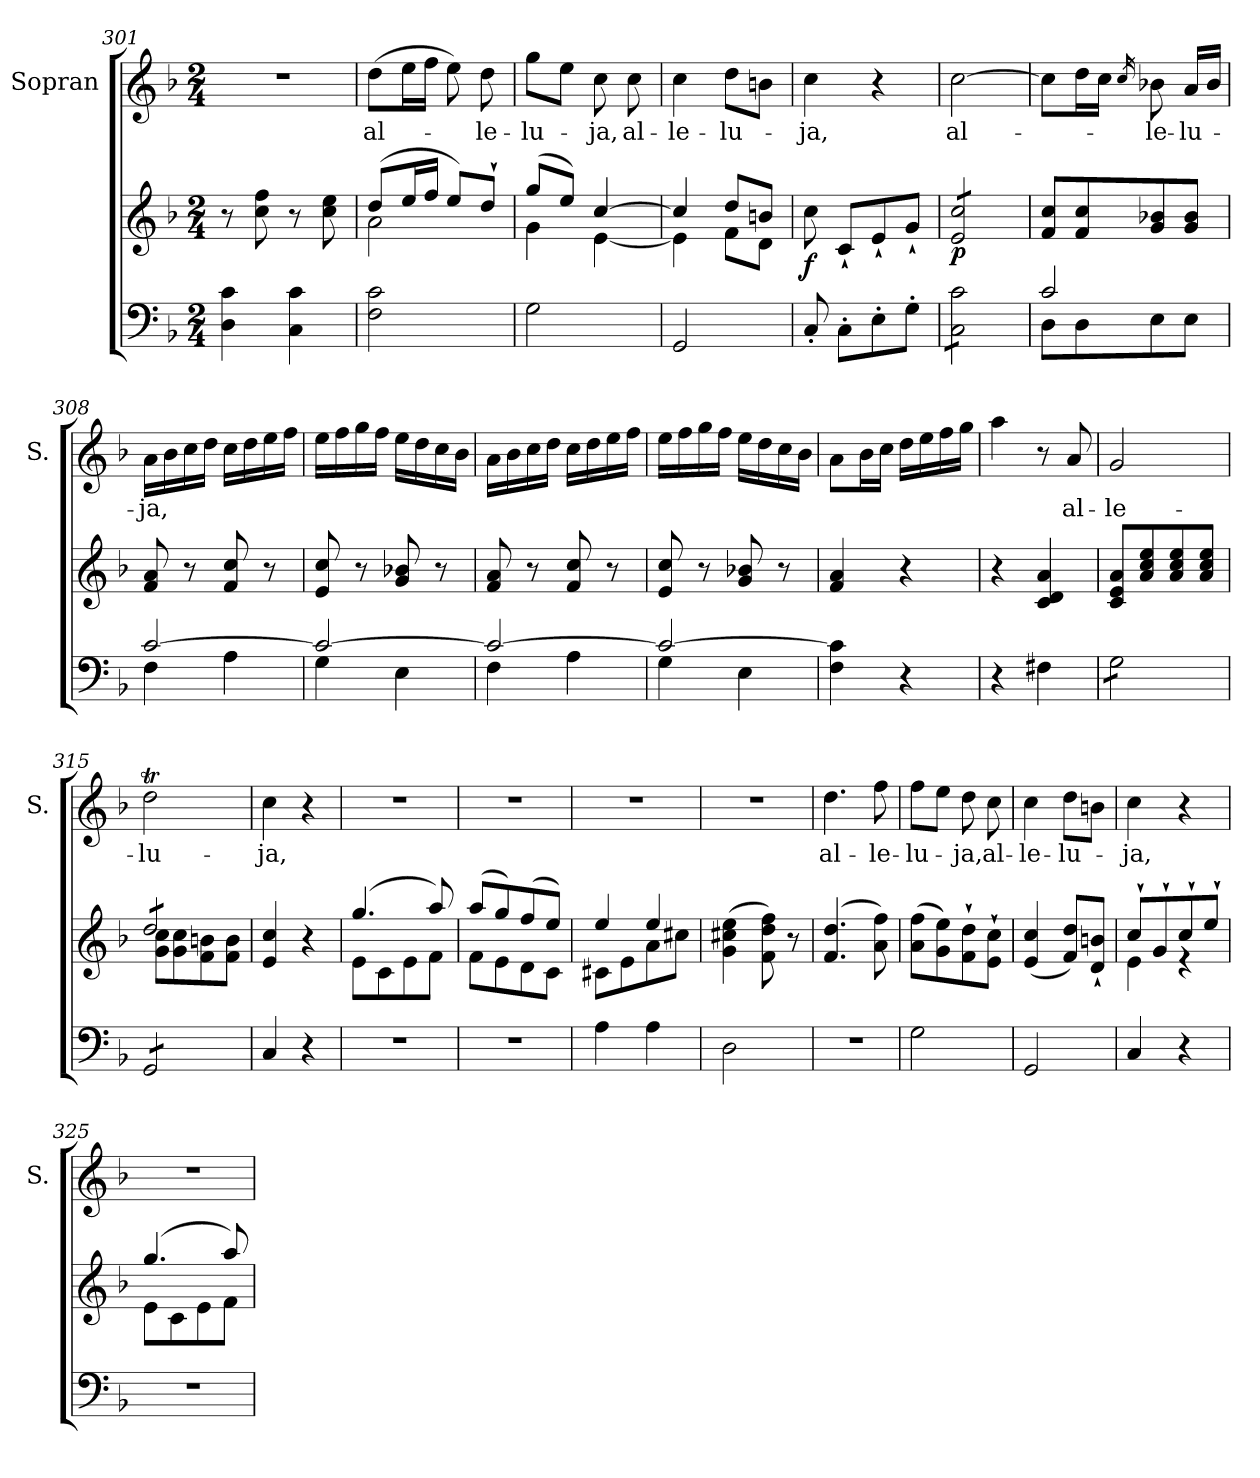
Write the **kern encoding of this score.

**kern	**kern	**dynam	**kern	**text
*part2	*part2	*part2	*part1	*part1
*staff3	*staff2	*staff2/3	*staff1	*staff1
*	*	*	*I"Sopran	*
*	*	*	*I'S.	*
*clefF4	*clefG2	*	*clefG2	*
*k[b-]	*k[b-]	*	*k[b-]	*
*F:	*F:	*	*F:	*
*M2/4	*M2/4	*	*M2/4	*
=301	=301	=301	=301	=301
4D\ 4c\	8r	.	2r	.
.	8cc\ 8ff\	.	.	.
4C\ 4c\	8r	.	.	.
.	8cc\ 8ee\	.	.	.
!!LO:LB:g=z
=302	=302	=302	=302	=302
*	*^	*	*	*
!	!	!	!	!	!LO:LY:b
2F\ 2c\	(>8dd/L	2a\	.	(>8dd\L	al-
.	16ee/L	.	.	16ee\L	.
.	16ff/JJ	.	.	16ff\JJ	.
.	8ee/L)	.	.	8ee\)	.
!	!	!	!	!	!LO:LY:b
.	8dd`</J	.	.	8dd\	-le-
=303	=303	=303	=303	=303	=303
!	!	!	!	!	!LO:LY:b
2G\	(>8gg/L	4g\	.	8gg\L	-lu-
.	8ee/J)	.	.	8ee\J	.
!	!	!	!	!	!LO:LY:b
.	[>4cc/	[<4e\	.	8cc\	-ja,
!	!	!	!	!	!LO:LY:b
.	.	.	.	8cc\	al-
=304	=304	=304	=304	=304	=304
!	!	!	!	!	!LO:LY:b
2GG/	4cc/]	4e\]	.	4cc\	-le-
!	!	!	!	!	!LO:LY:b
.	8dd/L	8f\L	.	8dd\L	-lu-
.	8bn/J	8d\J	.	8bn\J	.
=305	=305	=305	=305	=305	=305
!	!	!	!LO:DY:b	!	!LO:LY:b
*	*v	*v	*	*	*
8C'</	8cc\	f	4cc\	-ja,
8C'>\L	8c`</L	.	.	.
8E'>\	8e`</	.	4r	.
8G'>\J	8g`</J	.	.	.
=306	=306	=306	=306	=306
!	!	!LO:DY:b	!	!LO:LY:b
*tremolo	*	*	*	*
*	*tremolo	*	*	*
8C\ 8c\L	8e/ 8cc/L	p	[2cc\	al-
8C\ 8c\	8e/ 8cc/	.	.	.
8C\ 8c\	8e/ 8cc/	.	.	.
8C\ 8c\J	8e/ 8cc/J	.	.	.
*	*Xtremolo	*	*	*
*Xtremolo	*	*	*	*
=307	=307	=307	=307	=307
*^	*	*	*	*
2c/	8D\L	8f/ 8cc/L	.	8cc\L]	.
.	8D\	8f/ 8cc/	.	16dd\L	.
.	.	.	.	16cc\JJ	.
.	.	.	.	16qcc/	.
!	!	!	!	!	!LO:LY:b
.	8E\	8g/ 8b-X/	.	8b-X\	-le-
!	!	!	!	!	!LO:LY:b
.	8E\J	8g/ 8b-/J	.	16a/LL	-lu-
.	.	.	.	16b-/JJ	.
=308	=308	=308	=308	=308	=308
!	!	!	!	!	!LO:LY:b
[>2c/	4F\	8f/ 8a/	.	16a\LL	-ja,
.	.	.	.	16b-\	.
.	.	8r	.	16cc\	.
.	.	.	.	16dd\JJ	.
.	4A\	8f/ 8cc/	.	16cc\LL	.
.	.	.	.	16dd\	.
.	.	8r	.	16ee\	.
.	.	.	.	16ff\JJ	.
=309	=309	=309	=309	=309	=309
2c/_	4G\	8e/ 8cc/	.	16ee\LL	.
.	.	.	.	16ff\	.
.	.	8r	.	16gg\	.
.	.	.	.	16ff\JJ	.
.	4E\	8g/ 8b-X/	.	16ee\LL	.
.	.	.	.	16dd\	.
.	.	8r	.	16cc\	.
.	.	.	.	16b-\JJ	.
!!LO:LB:g=z
=310	=310	=310	=310	=310	=310
2c/_	4F\	8f/ 8a/	.	16a\LL	.
.	.	.	.	16b-\	.
.	.	8r	.	16cc\	.
.	.	.	.	16dd\JJ	.
.	4A\	8f/ 8cc/	.	16cc\LL	.
.	.	.	.	16dd\	.
.	.	8r	.	16ee\	.
.	.	.	.	16ff\JJ	.
=311	=311	=311	=311	=311	=311
2c/_	4G\	8e/ 8cc/	.	16ee\LL	.
.	.	.	.	16ff\	.
.	.	8r	.	16gg\	.
.	.	.	.	16ff\JJ	.
.	4E\	8g/ 8b-X/	.	16ee\LL	.
.	.	.	.	16dd\	.
.	.	8r	.	16cc\	.
.	.	.	.	16b-\JJ	.
*v	*v	*	*	*	*
=312	=312	=312	=312	=312
4F\ 4c\]	4f/ 4a/	.	8a\L	.
.	.	.	16b-\L	.
.	.	.	16cc\JJ	.
4r	4r	.	16dd\LL	.
.	.	.	16ee\	.
.	.	.	16ff\	.
.	.	.	16gg\JJ	.
=313	=313	=313	=313	=313
4r	4r	.	4aa\	.
4F#X\	4c/ 4d/ 4a/	.	8r	.
!	!	!	!	!LO:LY:b
.	.	.	8a/	al-
=314	=314	=314	=314	=314
!	!	!	!	!LO:LY:b
*tremolo	*	*	*	*
8G\L	8c/ 8e/ 8a/L	.	2g/	-le-
8G\	8a/ 8cc/ 8ee/	.	.	.
8G\	8a/ 8cc/ 8ee/	.	.	.
8G\J	8a/ 8cc/ 8ee/J	.	.	.
=315	=315	=315	=315	=315
*	*^	*	*	*
!	!	!	!	!	!LO:LY:b
*	*tremolo	*	*	*	*
8GG/L	8dd/L	8g\ 8cc\L	.	2ddT\	-lu-
8GG/	8dd/	8g\ 8cc\	.	.	.
8GG/	8dd/	8f\ 8bn\	.	.	.
8GG/J	8dd/J	8f\ 8b\J	.	.	.
*	*Xtremolo	*	*	*	*
*Xtremolo	*	*	*	*	*
=316	=316	=316	=316	=316	=316
!	!	!	!	!	!LO:LY:b
*	*v	*v	*	*	*
4C/	4e/ 4cc/	.	4cc\	-ja,
4r	4r	.	4r	.
!!LO:PB:g=z
=317	=317	=317	=317	=317
*	*^	*	*	*
2r	(4.gg/	8e\L	.	2r	.
.	.	8c\	.	.	.
.	.	8e\	.	.	.
.	8aa/)	8f\J	.	.	.
=318	=318	=318	=318	=318	=318
2r	(>8aa/L	8f\L	.	2r	.
.	8gg/)	8e\	.	.	.
.	(>8ff/	8d\	.	.	.
.	8ee/J)	8c\J	.	.	.
=319	=319	=319	=319	=319	=319
4A\	4ee/	8c#X\L	.	2r	.
.	.	8e\	.	.	.
4A\	4ee/	8a\	.	.	.
.	.	8cc#X\J	.	.	.
*	*v	*v	*	*	*
=320	=320	=320	=320	=320
2D\	(>4g\ 4cc#X\ 4ee\	.	2r	.
.	8f\ 8dd\ 8ff\)	.	.	.
.	8r	.	.	.
=321	=321	=321	=321	=321
!	!	!	!	!LO:LY:b
2r	(4.f/ 4.dd/	.	4.dd\	al-
!	!	!	!	!LO:LY:b
.	8a\ 8ff\)	.	8ff\	-le-
=322	=322	=322	=322	=322
!	!	!	!	!LO:LY:b
2G\	(>8a\ 8ff\L	.	8ff\L	-lu-
.	8g\ 8ee\)	.	8ee\J	.
!	!	!	!	!LO:LY:b
.	8f\`> 8dd\`>	.	8dd\	-ja,
!	!	!	!	!LO:LY:b
.	8e\`> 8cc\`>J	.	8cc\	al-
=323	=323	=323	=323	=323
!	!	!	!	!LO:LY:b
2GG/	(<4e/ 4cc/	.	4cc\	-le-
!	!	!	!	!LO:LY:b
.	8f/ 8dd/L)	.	8dd\L	-lu-
.	8d/`> 8bn/`>J	.	8bn\J	.
=324	=324	=324	=324	=324
*	*^	*	*	*
!	!	!	!	!	!LO:LY:b
4C/	8cc`>/L	4e\	.	4cc\	-ja,
.	8g`>/	.	.	.	.
4r	8cc`>/	4re	.	4r	.
.	8ee`>/J	.	.	.	.
!!LO:LB:g=z
=325	=325	=325	=325	=325	=325
2r	(4.gg/	8e\L	.	2r	.
.	.	8c\	.	.	.
.	.	8e\	.	.	.
.	8aa/)	8f\J	.	.	.
*	*v	*v	*	*	*
=	=	=	=	=
*-	*-	*-	*-	*-
